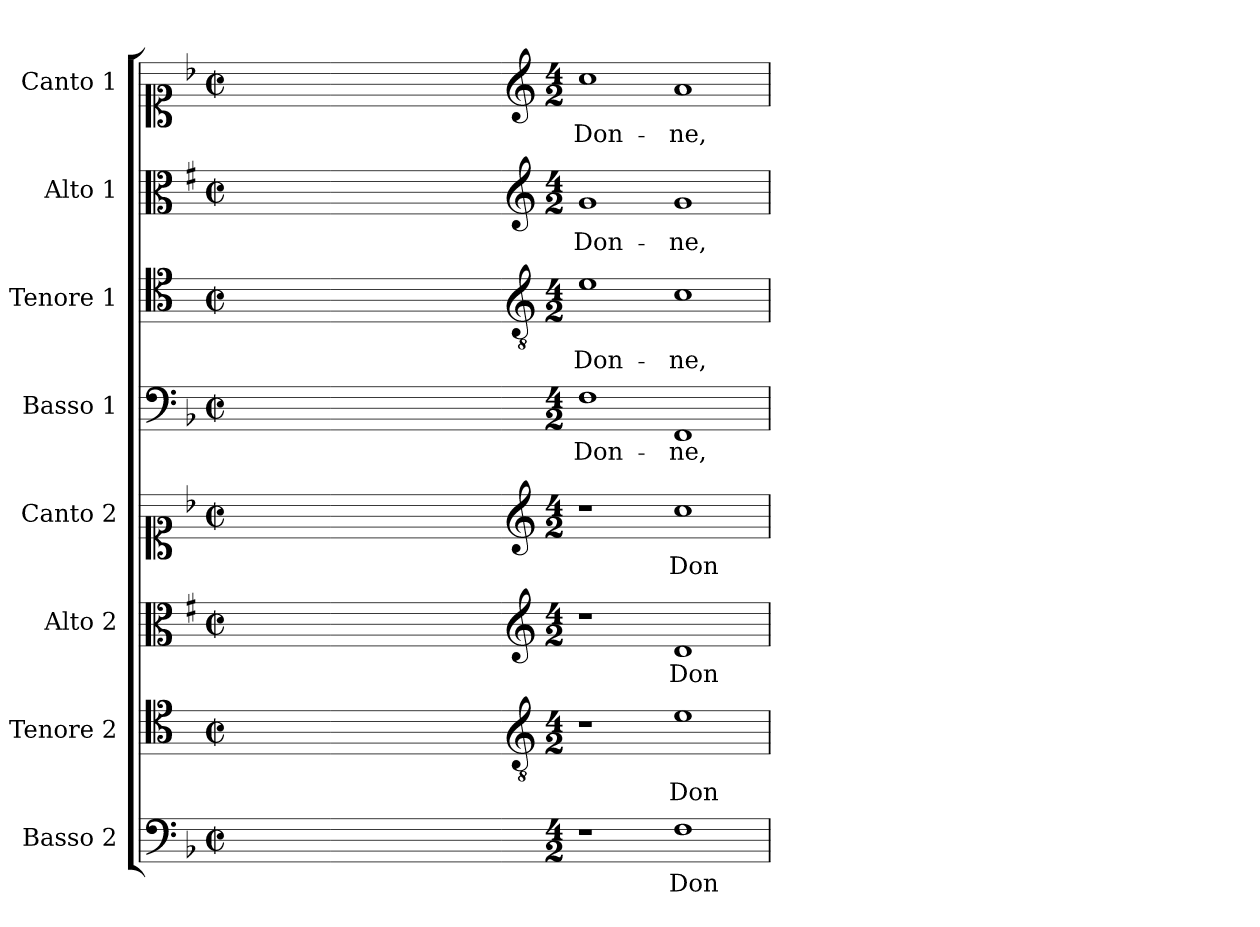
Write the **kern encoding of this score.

**kern	**text	**kern	**text	**kern	**text	**kern	**text	**kern	**text	**kern	**text	**kern	**text	**kern	**text
*part8	*part8	*part7	*part7	*part6	*part6	*part5	*part5	*part4	*part4	*part3	*part3	*part2	*part2	*part1	*part1
*staff8	*staff8	*staff7	*staff7	*staff6	*staff6	*staff5	*staff5	*staff4	*staff4	*staff3	*staff3	*staff2	*staff2	*staff1	*staff1
*I"Basso 2	*	*I"Tenore 2	*	*I"Alto 2	*	*I"Canto 2	*	*I"Basso 1	*	*I"Tenore 1	*	*I"Alto 1	*	*I"Canto 1	*
*I'B2	*	*I'T2	*	*I'A2	*	*I'C2	*	*I'B1	*	*I'T1	*	*I'A1	*	*I'C1	*
*clefF4	*	*clefC4	*	*clefC3	*	*clefC1	*	*clefF4	*	*clefC4	*	*clefC3	*	*clefC1	*
*	*	*ITrd4c7	*	*ITrd1c2	*	*	*	*	*	*ITrd4c7	*	*ITrd1c2	*	*	*
*k[b-]	*	*k[b-]	*	*k[b-]	*	*k[b-]	*	*k[b-]	*	*k[b-]	*	*k[b-]	*	*k[b-]	*
*F:	*	*F:	*	*F:	*	*F:	*	*F:	*	*F:	*	*F:	*	*F:	*
*M2/2	*	*M2/2	*	*M2/2	*	*M2/2	*	*M2/2	*	*M2/2	*	*M2/2	*	*M2/2	*
*met(c|)	*	*met(c|)	*	*met(c|)	*	*met(c|)	*	*met(c|)	*	*met(c|)	*	*met(c|)	*	*met(c|)	*
=	=	=	=	=	=	=	=	=	=	=	=	=	=	=	=
1ryy	.	1ryy	.	1ryy	.	1ryy	.	1ryy	.	1ryy	.	1ryy	.	1ryy	.
=1X-	=1X-	=1X-	=1X-	=1X-	=1X-	=1X-	=1X-	=1X-	=1X-	=1X-	=1X-	=1X-	=1X-	=1X-	=1X-
4ryy	.	4ryy	.	4ryy	.	4ryy	.	4ryy	.	4ryy	.	4ryy	.	4ryy	.
4ryy	.	4ryy	.	4ryy	.	4ryy	.	4ryy	.	4ryy	.	4ryy	.	4ryy	.
4ryy	.	4ryy	.	4ryy	.	4ryy	.	4ryy	.	4ryy	.	4ryy	.	4ryy	.
4ryy	.	4ryy	.	4ryy	.	4ryy	.	4ryy	.	4ryy	.	4ryy	.	4ryy	.
=1-	=1-	=1-	=1-	=1-	=1-	=1-	=1-	=1-	=1-	=1-	=1-	=1-	=1-	=1-	=1-
*	*	*clefGv2	*	*clefG2	*	*clefG2	*	*	*	*clefGv2	*	*clefG2	*	*clefG2	*
*M4/2	*	*M4/2	*	*M4/2	*	*M4/2	*	*M4/2	*	*M4/2	*	*M4/2	*	*M4/2	*
!	!	!	!	!	!	!	!	!	!LO:LY:b	!	!LO:LY:b	!	!LO:LY:b	!	!LO:LY:b
1r	.	1r	.	1r	.	1r	.	1F	Don-	1A	Don-	1f	Don-	1cc	Don-
!	!LO:LY:b	!	!LO:LY:b	!	!LO:LY:b	!	!LO:LY:b	!	!LO:LY:b	!	!LO:LY:b	!	!LO:LY:b	!	!LO:LY:b
1F	Don-	1A	Don-	1c	Don-	1cc	Don-	1FF	-ne,	1F	-ne,	1f	-ne,	1a	-ne,
=	=	=	=	=	=	=	=	=	=	=	=	=	=	=	=
*-	*-	*-	*-	*-	*-	*-	*-	*-	*-	*-	*-	*-	*-	*-	*-
